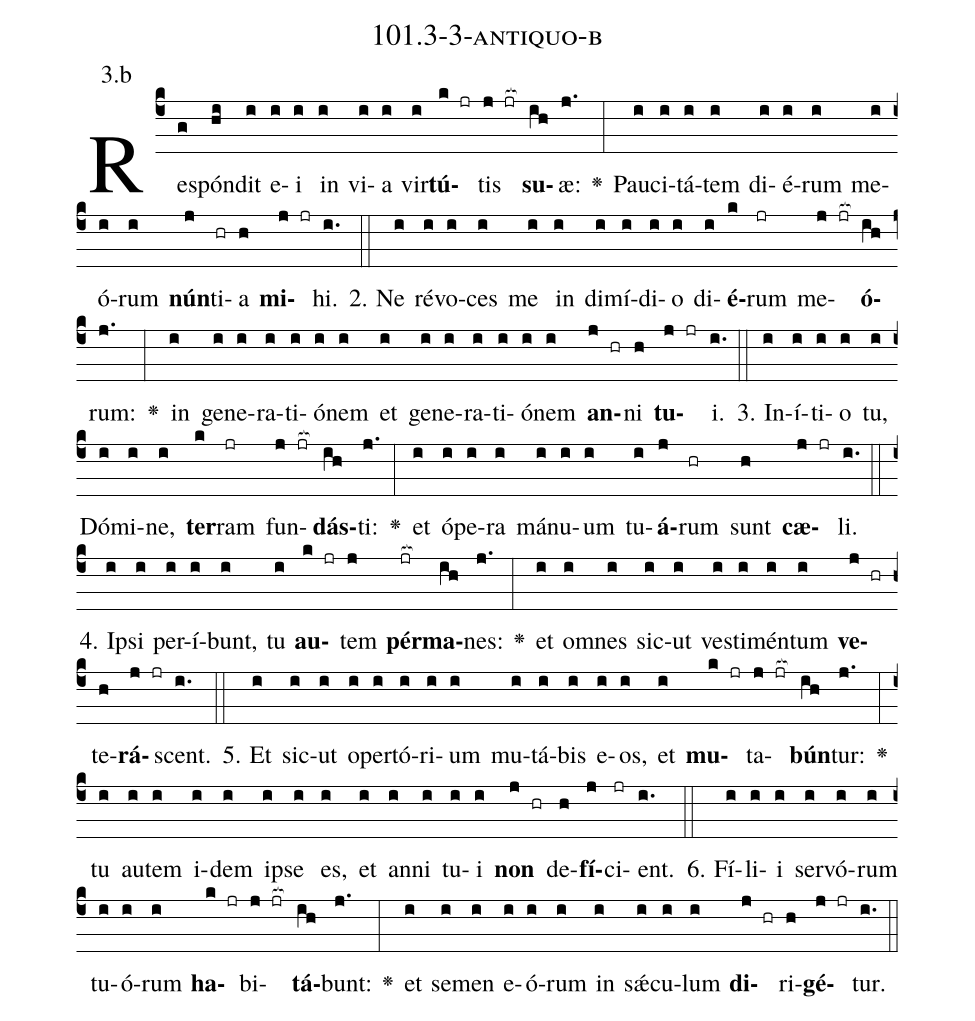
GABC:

name: 101.3-3-antiquo-b;
annotation: 3.b;
%%
(c4)Re(g)spón(hi)dit(i) e(i)i(i) in(i) vi(i)a(i) vir(i)<b>tú</b>(k jr)tis(j jr[ocb:1{]) <b>su</b>(ih[ocb:0}])æ:(j.) <v>\greheightstar</v>(:) Pau(i)ci(i)tá(i)tem(i) di(i)é(i)rum(i) me(i)ó(i)rum(i) <b>nún</b>(j)ti(hr)a(h) <b>mi</b>(j jr)hi.(i.) (::)
2. Ne(i) ré(i)vo(i)ces(i) me(i) in(i) di(i)mí(i)di(i)o(i) di(i)<b>é</b>(k)rum(jr) me(j jr[ocb:1{])<b>ó</b>(ih[ocb:0}])rum:(j.) <v>\greheightstar</v>(:) in(i) ge(i)ne(i)ra(i)ti(i)ó(i)nem(i) et(i) ge(i)ne(i)ra(i)ti(i)ó(i)nem(i) <b>an</b>(j hr)ni(h) <b>tu</b>(j jr)i.(i.) (::)
3. In(i)í(i)ti(i)o(i) tu,(i) Dó(i)mi(i)ne,(i) <b>ter</b>(k)ram(jr) fun(j jr[ocb:1{])<b>dás</b>(ih[ocb:0}])ti:(j.) <v>\greheightstar</v>(:) et(i) ó(i)pe(i)ra(i) má(i)nu(i)um(i) tu(i)<b>á</b>(j)rum(hr) sunt(h) <b>cæ</b>(j jr)li.(i.) (::)
4. Ip(i)si(i) per(i)í(i)bunt,(i) tu(i) <b>au</b>(k jr)tem(j) <b>pér</b>(jr[ocb:1{])<b>ma</b>(ih[ocb:0}])nes:(j.) <v>\greheightstar</v>(:) et(i) om(i)nes(i) sic(i)ut(i) ves(i)ti(i)mén(i)tum(i) <b>ve</b>(j hr)te(h)<b>rá</b>(j jr)scent.(i.) (::)
5. Et(i) sic(i)ut(i) o(i)per(i)tó(i)ri(i)um(i) mu(i)tá(i)bis(i) e(i)os,(i) et(i) <b>mu</b>(k jr)ta(j jr[ocb:1{])<b>bún</b>(ih[ocb:0}])tur:(j.) <v>\greheightstar</v>(:) tu(i) au(i)tem(i) i(i)dem(i) ip(i)se(i) es,(i) et(i) an(i)ni(i) tu(i)i(i) <b>non</b>(j hr) de(h)<b>fí</b>(j)ci(jr)ent.(i.) (::)
6. Fí(i)li(i)i(i) ser(i)vó(i)rum(i) tu(i)ó(i)rum(i) <b>ha</b>(k jr)bi(j jr[ocb:1{])<b>tá</b>(ih[ocb:0}])bunt:(j.) <v>\greheightstar</v>(:) et(i) se(i)men(i) e(i)ó(i)rum(i) in(i) sǽ(i)cu(i)lum(i) <b>di</b>(j hr)ri(h)<b>gé</b>(j jr)tur.(i.) (::)
